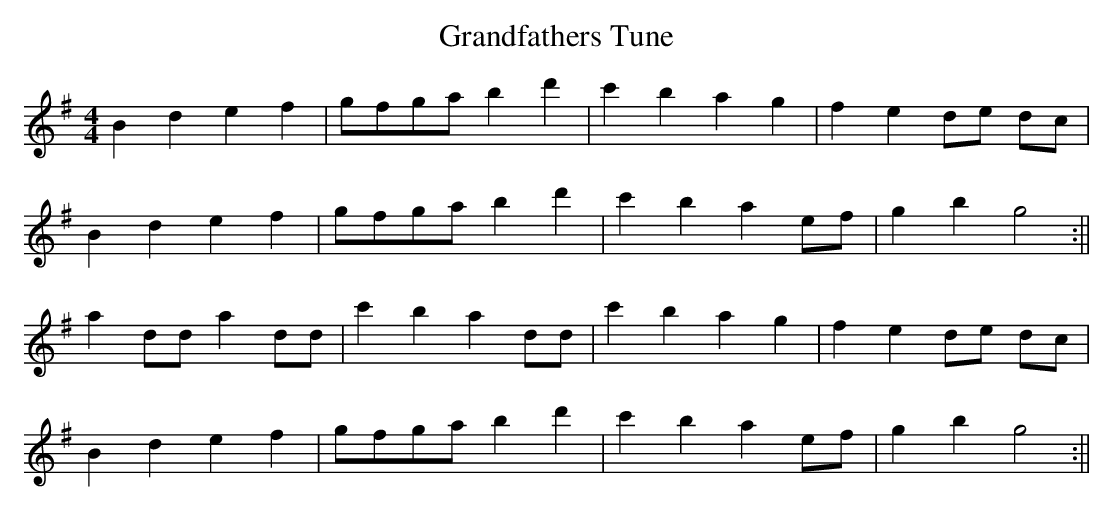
X:1
T:Grandfathers Tune
M:4/4
L:1/8
K:G
B2 d2 e2 f2|gfga b2 d'2|c'2 b2 a2 g2|f2 e2 de dc|
B2 d2 e2 f2|gfga b2 d'2|c'2 b2 a2 ef|g2 b2 g4:||
a2 dd a2 dd|c'2 b2 a2 dd|c'2 b2 a2 g2|f2 e2 de dc|
B2 d2 e2 f2|gfga b2 d'2|c'2 b2 a2 ef|g2 b2 g4:||
